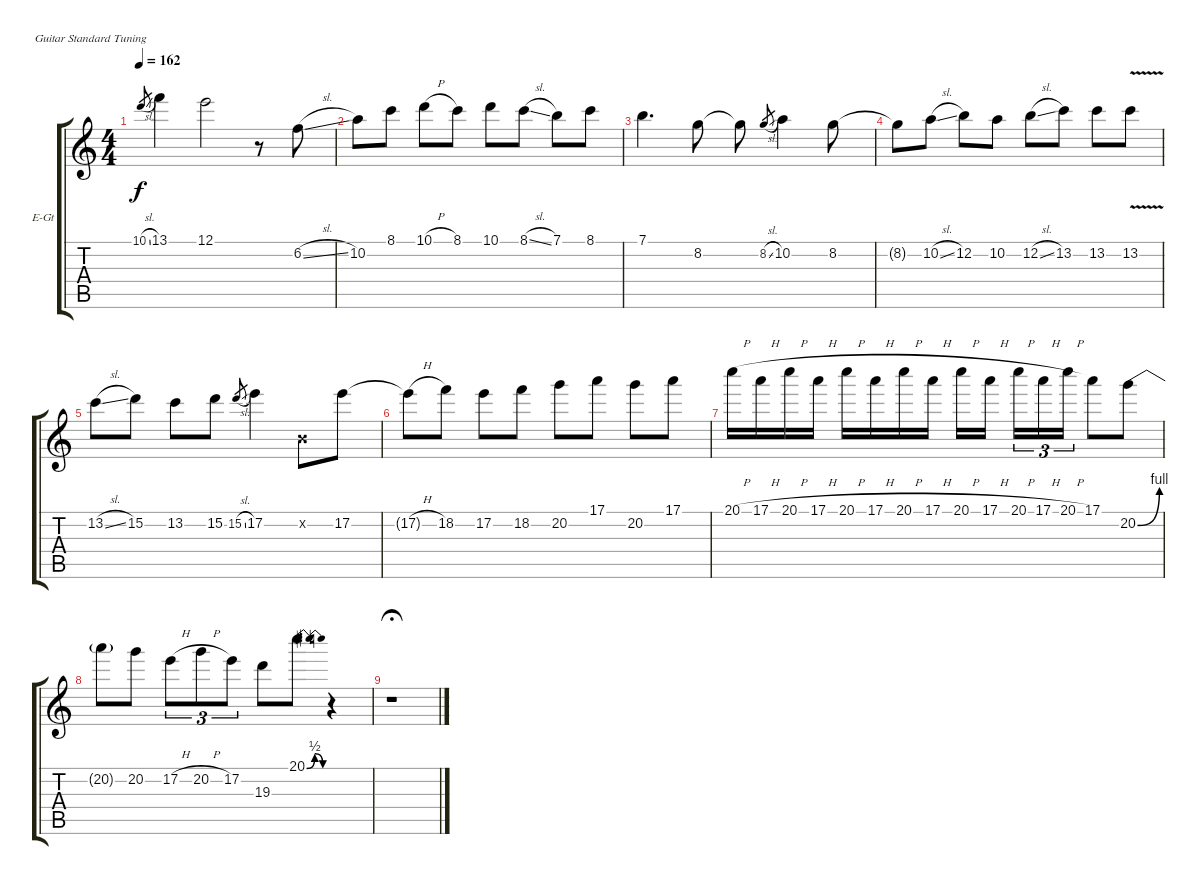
\defaultSystemsLayout 4
\bracketExtendMode groupsimilarinstruments
\firstSystemTrackNameOrientation horizontal
\otherSystemsTrackNameOrientation horizontal
\track ("Guitar 3 (Solo)" "E-Gt") {instrument distortionguitar}
\staff {score tabs}
\tuning (E4 B3 G3 D3 A2 E2)
\ts (4 4)
\tempo 162
\clef g2
\ks c
10.1{sl}.8{gr dy f} 13.1.4 12.1.2 r.8 6.2{sl}.8 |
10.2.8 8.1.8 10.1{h}.8 8.1.8 10.1.8 8.1{sl}.8 7.1.8 8.1.8 |
7.1.4{d} 8.2.8 8.2{t}.8 8.2{sl}.8{gr} 10.2.4 8.2.8 |
8.2{t}.8 10.2{sl}.8 12.2.8 10.2.8 12.2{sl}.8 13.2.8 13.2.8 13.2{v}.8 |
13.2{sl}.8 15.2.8 13.2.8 15.2.8 15.2{sl}.8{gr} 17.2.4 0.2{x}.8 17.2.8 |
17.2{h t}.8 18.2.8 17.2.8 18.2.8 20.2.8 17.1.8 20.2.8 17.1.8 |
20.1{h}.16 17.1{h}.16 20.1{h}.16 17.1{h}.16 20.1{h}.16 17.1{h}.16 20.1{h}.16 17.1{h}.16 20.1{h}.16 17.1{h}.16 20.1{h}.16{tu (3 2)} 17.1{h}.16{tu (3 2)} 20.1{h}.16{tu (3 2)} 17.1.8 20.2{be (bend 0 0 15 4)}.8 |
20.2{t}.8 20.2.8 17.2{h}.8{tu (3 2)} 20.2{h}.8{tu (3 2)} 17.2.8{tu (3 2)} 19.3.8 20.1{be (bendrelease 0 0 12.6 2 20.4 2 30 0)}.8 r.4 |
r.1{fermata (medium 0.5)}
